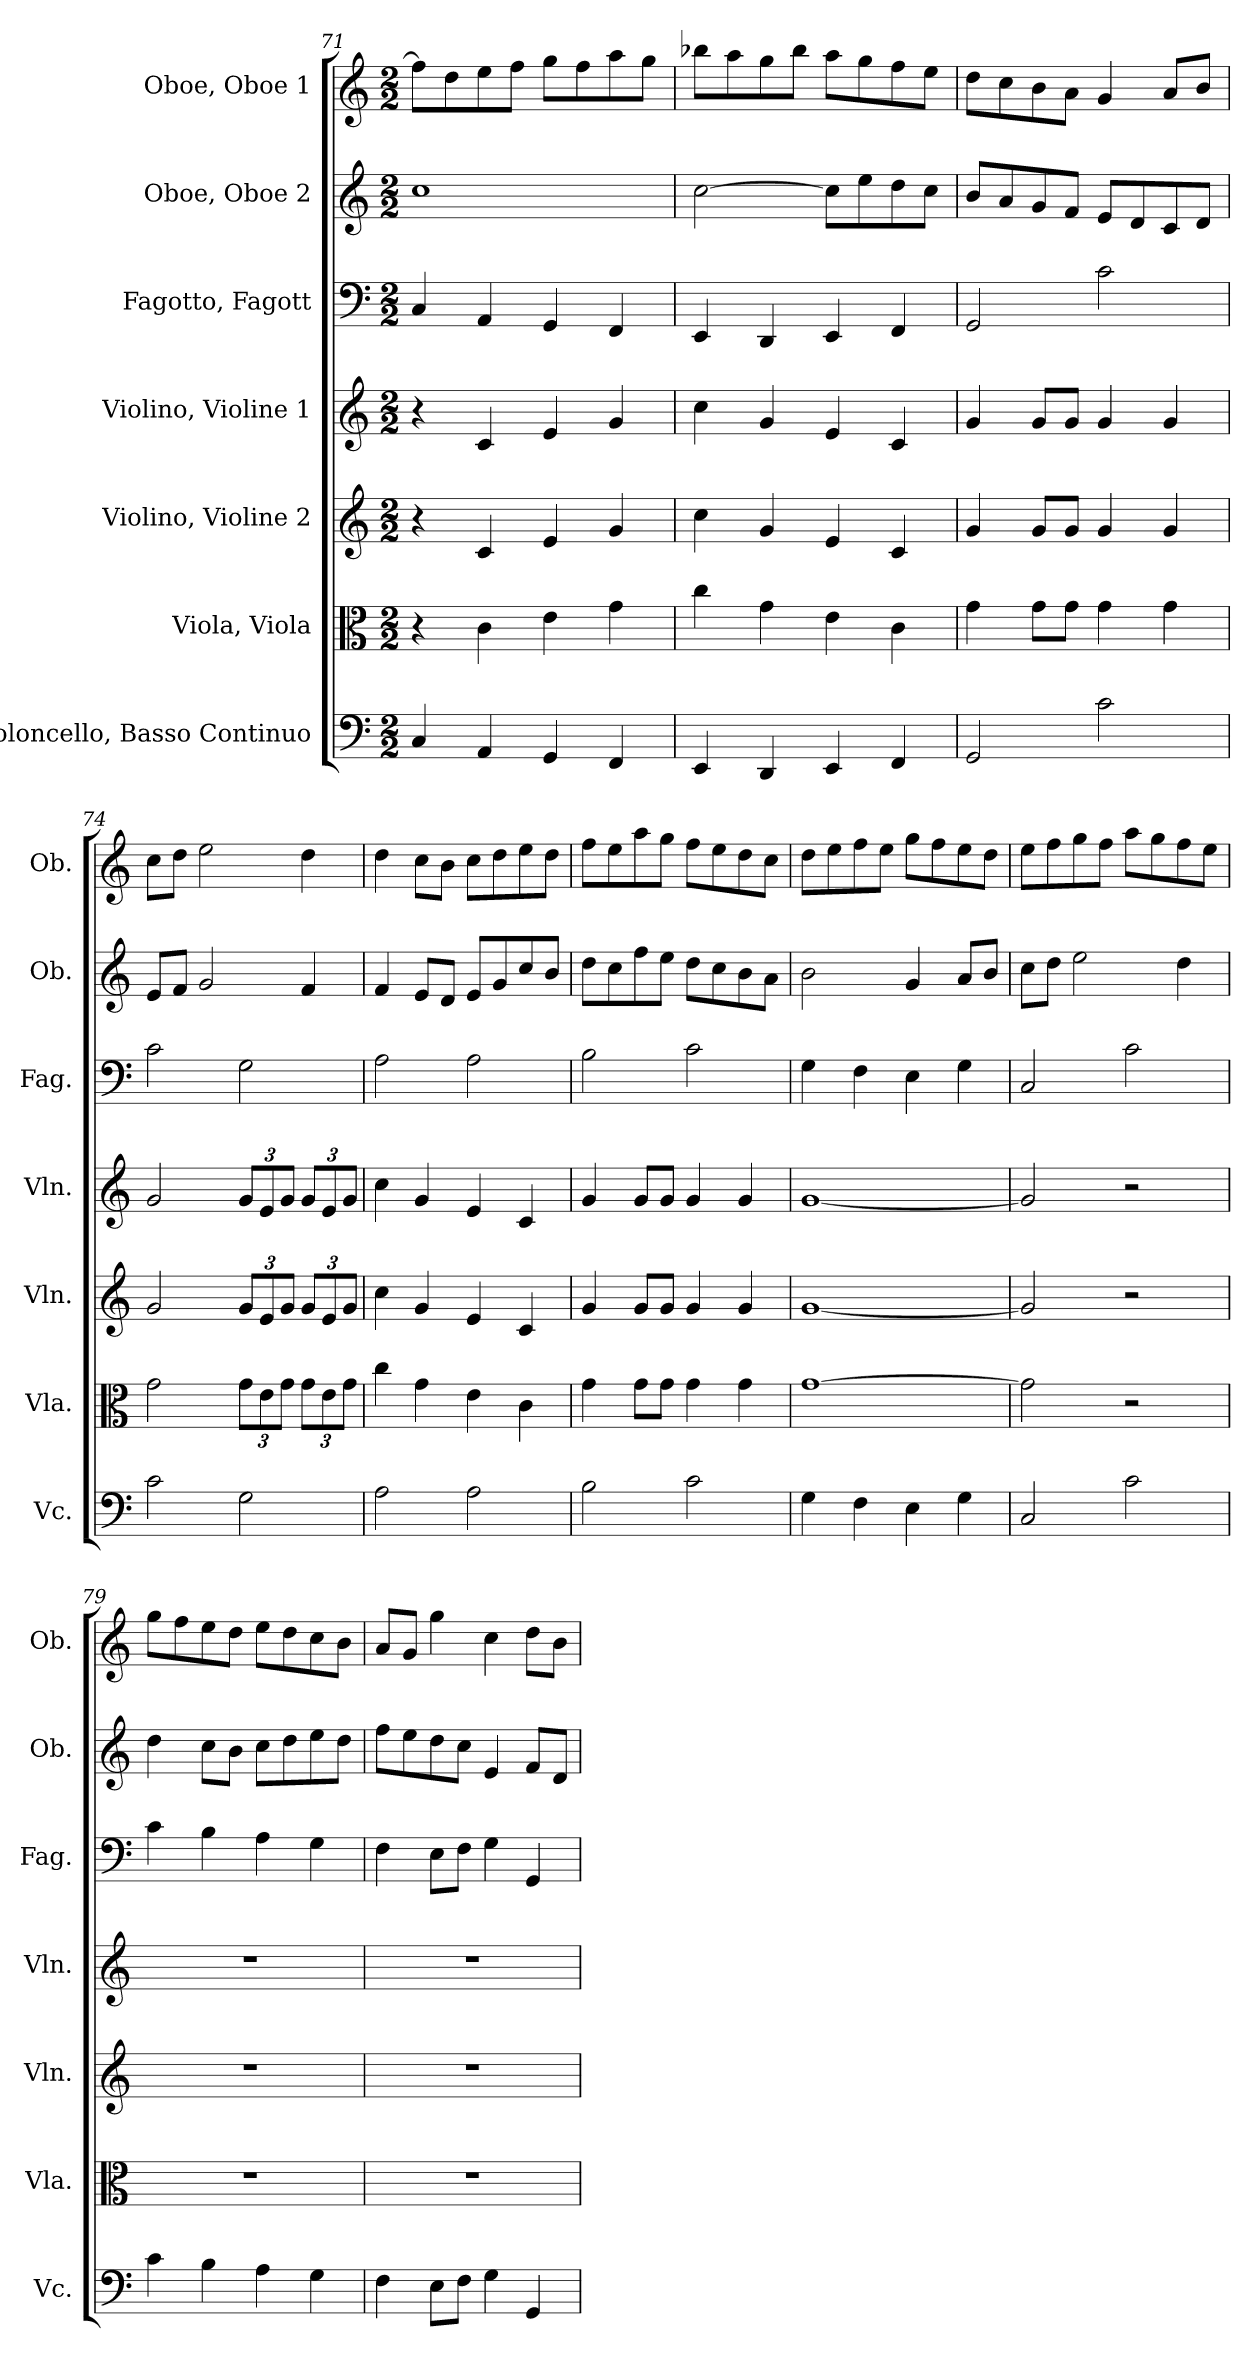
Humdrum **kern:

**kern	**kern	**kern	**kern	**kern	**kern	**kern
*part7	*part6	*part5	*part4	*part3	*part2	*part1
*staff7	*staff6	*staff5	*staff4	*staff3	*staff2	*staff1
*I"Violoncello, Basso Continuo	*I"Viola, Viola	*I"Violino, Violine 2	*I"Violino, Violine 1	*I"Fagotto, Fagott	*I"Oboe, Oboe 2	*I"Oboe, Oboe 1
*I'Vc.	*I'Vla.	*I'Vln.	*I'Vln.	*I'Fag.	*I'Ob.	*I'Ob.
*clefF4	*clefC3	*clefG2	*clefG2	*clefF4	*clefG2	*clefG2
*k[]	*k[]	*k[]	*k[]	*k[]	*k[]	*k[]
*M2/2	*M2/2	*M2/2	*M2/2	*M2/2	*M2/2	*M2/2
=71	=71	=71	=71	=71	=71	=71
4C/	4r	4r	4r	4C/	1cc	8ff\L]
.	.	.	.	.	.	8dd\
4AA/	4c\	4c/	4c/	4AA/	.	8ee\
.	.	.	.	.	.	8ff\J
4GG/	4e\	4e/	4e/	4GG/	.	8gg\L
.	.	.	.	.	.	8ff\
4FF/	4g\	4g/	4g/	4FF/	.	8aa\
.	.	.	.	.	.	8gg\J
=72	=72	=72	=72	=72	=72	=72
4EE/	4cc\	4cc\	4cc\	4EE/	[2cc\	8bb-X\L
.	.	.	.	.	.	8aa\
4DD/	4g\	4g/	4g/	4DD/	.	8gg\
.	.	.	.	.	.	8bb-\J
4EE/	4e\	4e/	4e/	4EE/	8cc\L]	8aa\L
.	.	.	.	.	8ee\	8gg\
4FF/	4c\	4c/	4c/	4FF/	8dd\	8ff\
.	.	.	.	.	8cc\J	8ee\J
!!LO:LB:g=z
=73	=73	=73	=73	=73	=73	=73
2GG/	4g\	4g/	4g/	2GG/	8b/L	8dd\L
.	.	.	.	.	8a/	8cc\
.	8g\L	8g/L	8g/L	.	8g/	8b\
.	8g\J	8g/J	8g/J	.	8f/J	8a\J
2c\	4g\	4g/	4g/	2c\	8e/L	4g/
.	.	.	.	.	8d/	.
.	4g\	4g/	4g/	.	8c/	8a/L
.	.	.	.	.	8d/J	8b/J
=74	=74	=74	=74	=74	=74	=74
2c\	2g\	2g/	2g/	2c\	8e/L	8cc\L
.	.	.	.	.	8f/J	8dd\J
.	.	.	.	.	2g/	2ee\
*	*Xbrackettup	*Xbrackettup	*Xbrackettup	*	*	*
2G\	12g\L	12g/L	12g/L	2G\	.	.
.	12e\	12e/	12e/	.	.	.
.	12g\J	12g/J	12g/J	.	.	.
.	12g\L	12g/L	12g/L	.	4f/	4dd\
.	12e\	12e/	12e/	.	.	.
.	12g\J	12g/J	12g/J	.	.	.
=75	=75	=75	=75	=75	=75	=75
2A\	4cc\	4cc\	4cc\	2A\	4f/	4dd\
.	4g\	4g/	4g/	.	8e/L	8cc\L
.	.	.	.	.	8d/J	8b\J
2A\	4e\	4e/	4e/	2A\	8e/L	8cc\L
.	.	.	.	.	8g/	8dd\
.	4c\	4c/	4c/	.	8cc/	8ee\
.	.	.	.	.	8b/J	8dd\J
=76	=76	=76	=76	=76	=76	=76
2B\	4g\	4g/	4g/	2B\	8dd\L	8ff\L
.	.	.	.	.	8cc\	8ee\
.	8g\L	8g/L	8g/L	.	8ff\	8aa\
.	8g\J	8g/J	8g/J	.	8ee\J	8gg\J
2c\	4g\	4g/	4g/	2c\	8dd\L	8ff\L
.	.	.	.	.	8cc\	8ee\
.	4g\	4g/	4g/	.	8b\	8dd\
.	.	.	.	.	8a\J	8cc\J
=77	=77	=77	=77	=77	=77	=77
4G\	[1g	[1g	[1g	4G\	2b\	8dd\L
.	.	.	.	.	.	8ee\
4F\	.	.	.	4F\	.	8ff\
.	.	.	.	.	.	8ee\J
4E\	.	.	.	4E\	4g/	8gg\L
.	.	.	.	.	.	8ff\
4G\	.	.	.	4G\	8a/L	8ee\
.	.	.	.	.	8b/J	8dd\J
=78	=78	=78	=78	=78	=78	=78
2C/	2g\]	2g/]	2g/]	2C/	8cc\L	8ee\L
.	.	.	.	.	8dd\J	8ff\
.	.	.	.	.	2ee\	8gg\
.	.	.	.	.	.	8ff\J
2c\	2r	2r	2r	2c\	.	8aa\L
.	.	.	.	.	.	8gg\
.	.	.	.	.	4dd\	8ff\
.	.	.	.	.	.	8ee\J
!!LO:PB:g=z
=79	=79	=79	=79	=79	=79	=79
4c\	1r	1r	1r	4c\	4dd\	8gg\L
.	.	.	.	.	.	8ff\
4B\	.	.	.	4B\	8cc\L	8ee\
.	.	.	.	.	8b\J	8dd\J
4A\	.	.	.	4A\	8cc\L	8ee\L
.	.	.	.	.	8dd\	8dd\
4G\	.	.	.	4G\	8ee\	8cc\
.	.	.	.	.	8dd\J	8b\J
=80	=80	=80	=80	=80	=80	=80
4F\	1r	1r	1r	4F\	8ff\L	8a/L
.	.	.	.	.	8ee\	8g/J
8E\L	.	.	.	8E\L	8dd\	4gg\
8F\J	.	.	.	8F\J	8cc\J	.
4G\	.	.	.	4G\	4e/	4cc\
4GG/	.	.	.	4GG/	8f/L	8dd\L
.	.	.	.	.	8d/J	8b\J
=	=	=	=	=	=	=
*-	*-	*-	*-	*-	*-	*-
